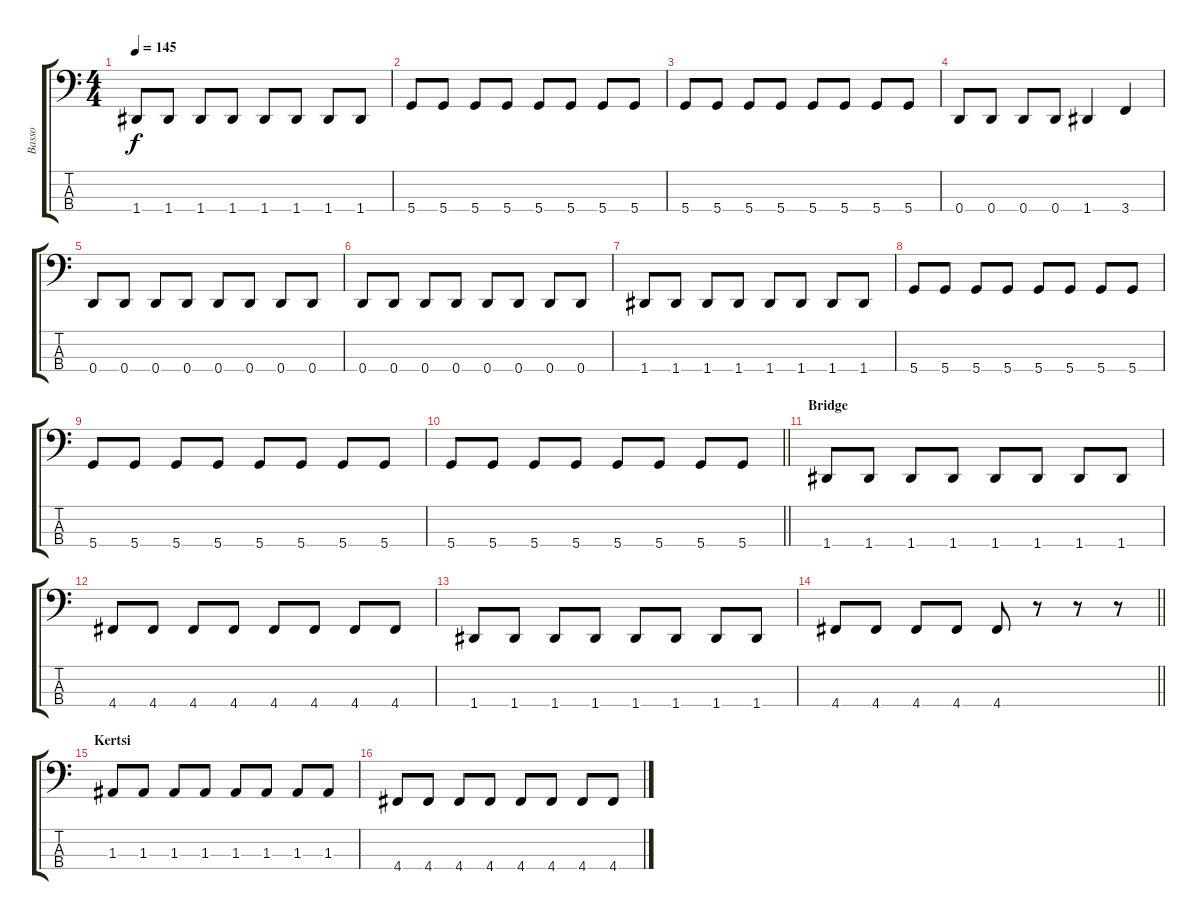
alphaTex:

\track ("Basso" "Basso") {instrument electricbassfinger}
\staff {score tabs}
\tuning (G2 D2 A1 D1) {hide}
\ts (4 4)
\tempo 145
\clef f4
\ks c
1.4.8{dy f} 1.4.8 1.4.8 1.4.8 1.4.8 1.4.8 1.4.8 1.4.8 |
5.4.8 5.4.8 5.4.8 5.4.8 5.4.8 5.4.8 5.4.8 5.4.8 |
5.4.8 5.4.8 5.4.8 5.4.8 5.4.8 5.4.8 5.4.8 5.4.8 |
0.4.8 0.4.8 0.4.8 0.4.8 1.4.4 3.4.4 |
0.4.8 0.4.8 0.4.8 0.4.8 0.4.8 0.4.8 0.4.8 0.4.8 |
0.4.8 0.4.8 0.4.8 0.4.8 0.4.8 0.4.8 0.4.8 0.4.8 |
1.4.8 1.4.8 1.4.8 1.4.8 1.4.8 1.4.8 1.4.8 1.4.8 |
5.4.8 5.4.8 5.4.8 5.4.8 5.4.8 5.4.8 5.4.8 5.4.8 |
5.4.8 5.4.8 5.4.8 5.4.8 5.4.8 5.4.8 5.4.8 5.4.8 |
\barLineRight lightlight
5.4.8 5.4.8 5.4.8 5.4.8 5.4.8 5.4.8 5.4.8 5.4.8 |
\section ("" "Bridge")
1.4.8 1.4.8 1.4.8 1.4.8 1.4.8 1.4.8 1.4.8 1.4.8 |
4.4.8 4.4.8 4.4.8 4.4.8 4.4.8 4.4.8 4.4.8 4.4.8 |
1.4.8 1.4.8 1.4.8 1.4.8 1.4.8 1.4.8 1.4.8 1.4.8 |
\barLineRight lightlight
4.4.8 4.4.8 4.4.8 4.4.8 4.4.8 r.8 r.8 r.8 |
\section ("" "Kertsi")
1.3.8 1.3.8 1.3.8 1.3.8 1.3.8 1.3.8 1.3.8 1.3.8 |
4.4.8 4.4.8 4.4.8 4.4.8 4.4.8 4.4.8 4.4.8 4.4.8
